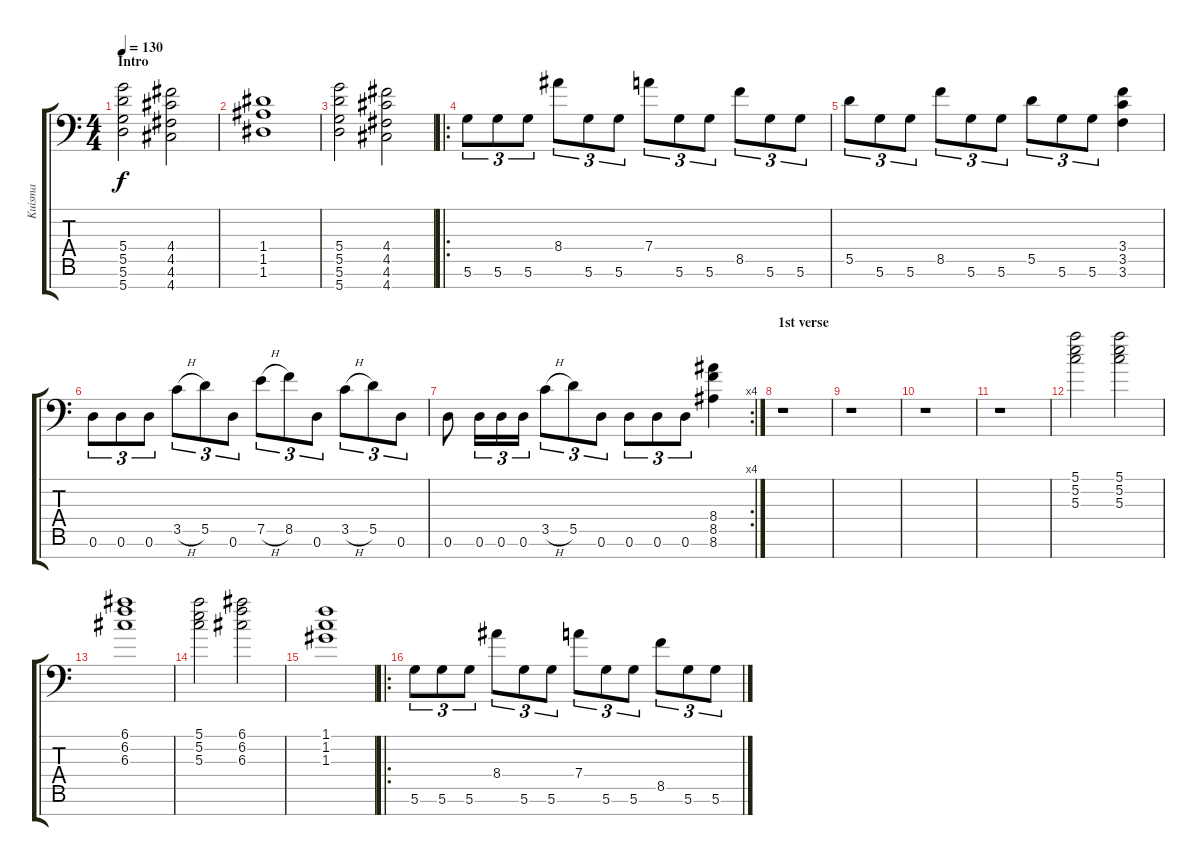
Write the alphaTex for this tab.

\track ("Kuisma" "Kuisma") {instrument distortionguitar}
\staff {score tabs}
\tuning (E4 B3 G3 D3 A2 D2 A1) {hide}
\ts (4 4)
\section ("" "Intro")
\tempo 130
\clef f4
\ks c
(5.4 5.5 5.6 5.7).2{dy f instrument distortionguitar} (4.4 4.5 4.6 4.7).2 |
(1.4 1.5 1.6).1 |
(5.4 5.5 5.6 5.7).2 (4.4 4.5 4.6 4.7).2 |
\ro
5.6.8{tu (3 2)} 5.6.8{tu (3 2)} 5.6.8{tu (3 2)} 8.4.8{tu (3 2)} 5.6.8{tu (3 2)} 5.6.8{tu (3 2)} 7.4.8{tu (3 2)} 5.6.8{tu (3 2)} 5.6.8{tu (3 2)} 8.5.8{tu (3 2)} 5.6.8{tu (3 2)} 5.6.8{tu (3 2)} |
5.5.8{tu (3 2)} 5.6.8{tu (3 2)} 5.6.8{tu (3 2)} 8.5.8{tu (3 2)} 5.6.8{tu (3 2)} 5.6.8{tu (3 2)} 5.5.8{tu (3 2)} 5.6.8{tu (3 2)} 5.6.8{tu (3 2)} (3.4 3.5 3.6).4 |
0.6.8{tu (3 2)} 0.6.8{tu (3 2)} 0.6.8{tu (3 2)} 3.5{h}.8{tu (3 2)} 5.5.8{tu (3 2)} 0.6.8{tu (3 2)} 7.5{h}.8{tu (3 2)} 8.5.8{tu (3 2)} 0.6.8{tu (3 2)} 3.5{h}.8{tu (3 2)} 5.5.8{tu (3 2)} 0.6.8{tu (3 2)} |
\rc 4
0.6.8 0.6.16{tu (3 2)} 0.6.16{tu (3 2)} 0.6.16{tu (3 2)} 3.5{h}.8{tu (3 2)} 5.5.8{tu (3 2)} 0.6.8{tu (3 2)} 0.6.8{tu (3 2)} 0.6.8{tu (3 2)} 0.6.8{tu (3 2)} (8.4 8.5 8.6).4 |
\section ("" "1st verse")
r.1 |
r.1 |
r.1 |
r.1 |
(5.1 5.2 5.3).2{volume 9} (5.1 5.2 5.3).2 |
(6.1 6.2 6.3).1 |
(5.1 5.2 5.3).2 (6.1 6.2 6.3).2 |
(1.1 1.2 1.3).1 |
\ro
5.6.8{tu (3 2) volume 13} 5.6.8{tu (3 2)} 5.6.8{tu (3 2)} 8.4.8{tu (3 2)} 5.6.8{tu (3 2)} 5.6.8{tu (3 2)} 7.4.8{tu (3 2)} 5.6.8{tu (3 2)} 5.6.8{tu (3 2)} 8.5.8{tu (3 2)} 5.6.8{tu (3 2)} 5.6.8{tu (3 2)}
